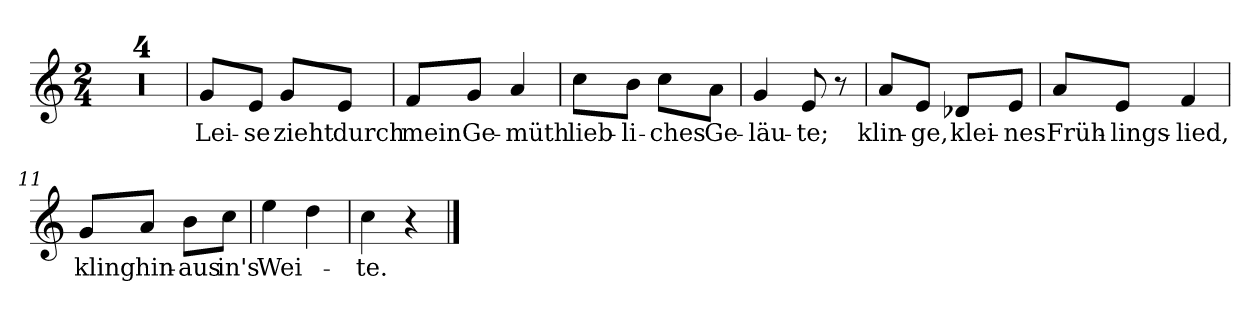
**kern	**text
*part1	*part1
*staff1	*staff1
*clefG2	*
*k[]	*
*M2/4	*
=1	=1
2r	.
=2	=2
2r	.
=3	=3
2r	.
=4	=4
2r	.
=5	=5
!	!LO:LY:b
8g/L	Lei-
!	!LO:LY:b
8e/J	-se
!	!LO:LY:b
8g/L	zieht
!	!LO:LY:b
8e/J	durch
=6	=6
!	!LO:LY:b
8f/L	mein
!	!LO:LY:b
8g/J	Ge-
!	!LO:LY:b
4a/	-müth
=7	=7
!	!LO:LY:b
8cc\L	lieb-
!	!LO:LY:b
8b\J	-li-
!	!LO:LY:b
8cc\L	-ches
!	!LO:LY:b
8a\J	Ge-
=8	=8
!	!LO:LY:b
4g/	-läu-
!	!LO:LY:b
8e/	-te;
8r	.
=9	=9
!	!LO:LY:b
8a/L	klin-
!	!LO:LY:b
8e/J	-ge,
!	!LO:LY:b
8d-X/L	klei-
!	!LO:LY:b
8e/J	-nes
!!LO:LB:g=z
=10	=10
!	!LO:LY:b
8a/L	Früh-
!	!LO:LY:b
8e/J	-lings-
!	!LO:LY:b
4f/	-lied,
=11	=11
!	!LO:LY:b
8g/L	kling'
!	!LO:LY:b
8a/J	hin-
!	!LO:LY:b
8b\L	-aus
!	!LO:LY:b
8cc\J	in's
=12	=12
!	!LO:LY:b
4ee\	Wei-
4dd\	.
=13	=13
!	!LO:LY:b
4cc\	-te.
4r	.
==	==
*-	*-
